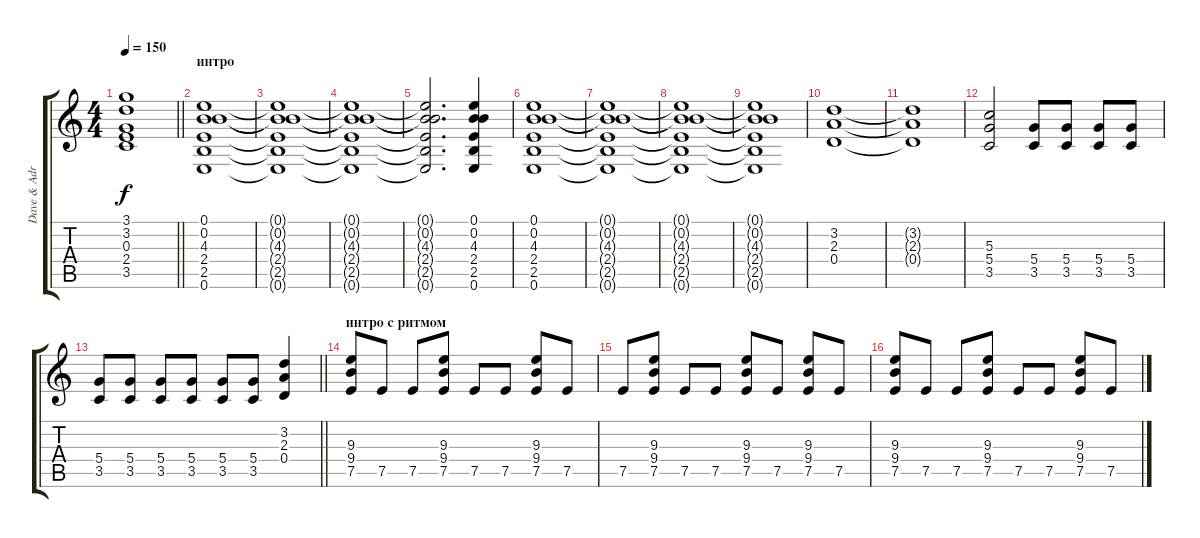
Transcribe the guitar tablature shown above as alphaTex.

\track ("Dave & Adrian (Rhythm Guitar)" "Dave & Adr") {instrument distortionguitar}
\staff {score tabs}
\tuning (E4 B3 G3 D3 A2 E2) {hide}
\ts (4 4)
\tempo 150
\clef g2
\barLineRight lightlight
\ks c
(3.1{t} 3.2{t} 0.3{t} 2.4{t} 3.5{t}).1{dy f} |
\section ("" "интро")
(0.1 0.2 4.3 2.4 2.5 0.6).1 |
(0.1{t} 0.2{t} 4.3{t} 2.4{t} 2.5{t} 0.6{t}).1 |
(0.1{t} 0.2{t} 4.3{t} 2.4{t} 2.5{t} 0.6{t}).1 |
(0.1{t} 0.2{t} 4.3{t} 2.4{t} 2.5{t} 0.6{t}).2{d} (0.1 0.2 4.3 2.4 2.5 0.6).4 |
(0.1 0.2 4.3 2.4 2.5 0.6).1 |
(0.1{t} 0.2{t} 4.3{t} 2.4{t} 2.5{t} 0.6{t}).1 |
(0.1{t} 0.2{t} 4.3{t} 2.4{t} 2.5{t} 0.6{t}).1 |
(0.1{t} 0.2{t} 4.3{t} 2.4{t} 2.5{t} 0.6{t}).1 |
(3.2 2.3 0.4).1 |
(3.2{t} 2.3{t} 0.4{t}).1 |
(5.3 5.4 3.5).2 (5.4 3.5).8 (5.4 3.5).8 (5.4 3.5).8 (5.4 3.5).8 |
\barLineRight lightlight
(5.4 3.5).8 (5.4 3.5).8 (5.4 3.5).8 (5.4 3.5).8 (5.4 3.5).8 (5.4 3.5).8 (3.2 2.3 0.4).4 |
\section ("" "интро с ритмом")
(9.3 9.4 7.5).8 7.5.8 7.5.8 (9.3 9.4 7.5).8 7.5.8 7.5.8 (9.3 9.4 7.5).8 7.5.8 |
7.5.8 (9.3 9.4 7.5).8 7.5.8 7.5.8 (9.3 9.4 7.5).8 7.5.8 (9.3 9.4 7.5).8 7.5.8 |
(9.3 9.4 7.5).8 7.5.8 7.5.8 (9.3 9.4 7.5).8 7.5.8 7.5.8 (9.3 9.4 7.5).8 7.5.8
